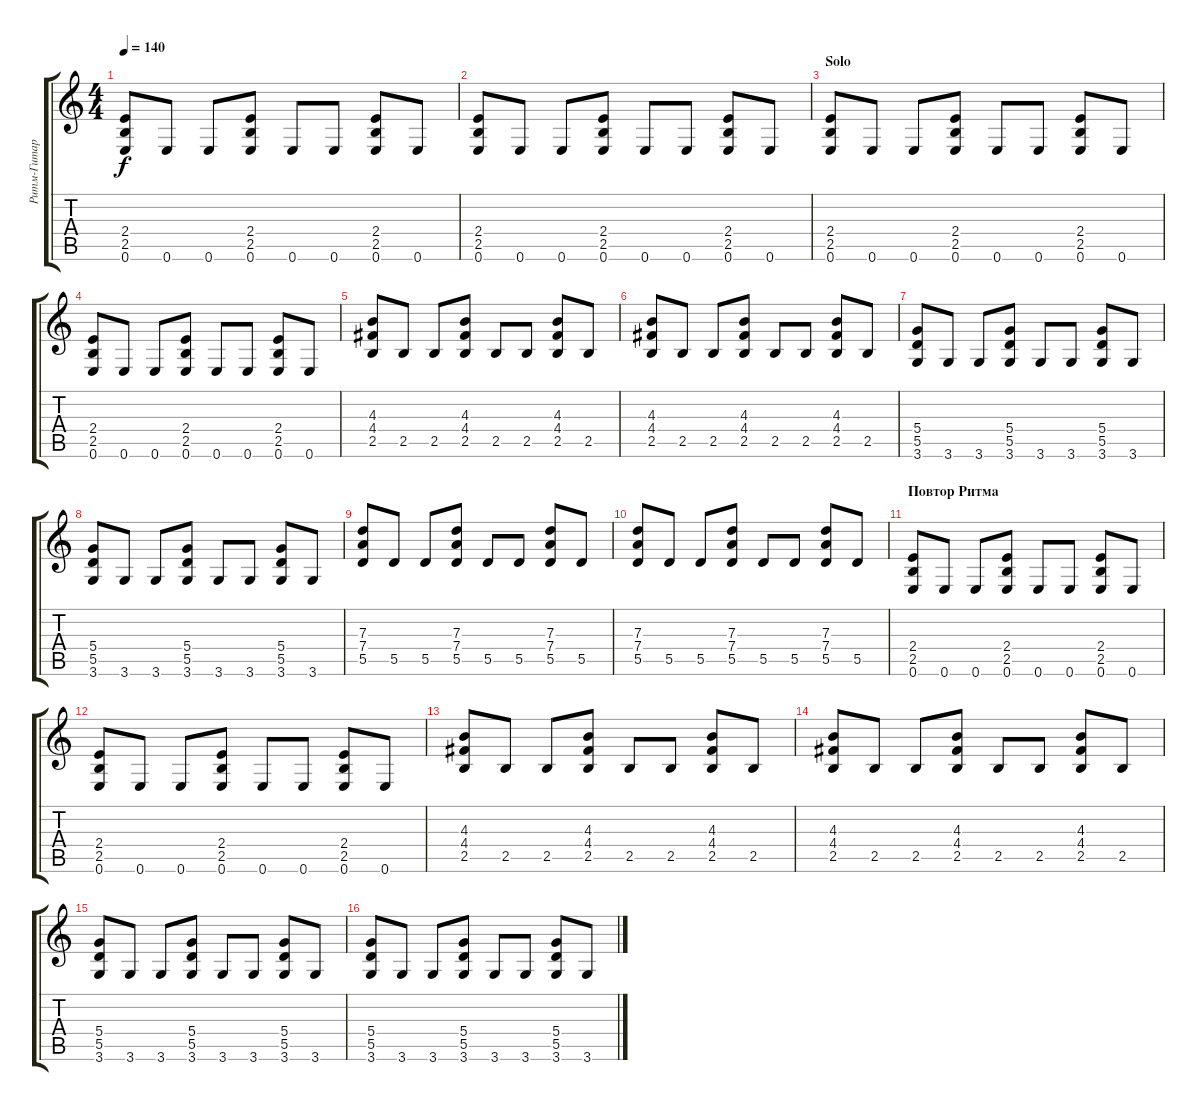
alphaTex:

\track ("Ритм-Гитара" "Ритм-Гитар") {instrument overdrivenguitar}
\staff {score tabs}
\tuning (E4 B3 G3 D3 A2 E2) {hide}
\ts (4 4)
\tempo 140
\clef g2
\ks c
(2.4 2.5 0.6).8{dy f instrument overdrivenguitar} 0.6.8 0.6.8 (2.4 2.5 0.6).8 0.6.8 0.6.8 (2.4 2.5 0.6).8 0.6.8 |
(2.4 2.5 0.6).8 0.6.8 0.6.8 (2.4 2.5 0.6).8 0.6.8 0.6.8 (2.4 2.5 0.6).8 0.6.8 |
\section ("" "Solo")
(2.4 2.5 0.6).8 0.6.8 0.6.8 (2.4 2.5 0.6).8 0.6.8 0.6.8 (2.4 2.5 0.6).8 0.6.8 |
(2.4 2.5 0.6).8 0.6.8 0.6.8 (2.4 2.5 0.6).8 0.6.8 0.6.8 (2.4 2.5 0.6).8 0.6.8 |
(4.3 4.4 2.5).8 2.5.8 2.5.8 (4.3 4.4 2.5).8 2.5.8 2.5.8 (4.3 4.4 2.5).8 2.5.8 |
(4.3 4.4 2.5).8 2.5.8 2.5.8 (4.3 4.4 2.5).8 2.5.8 2.5.8 (4.3 4.4 2.5).8 2.5.8 |
(5.4 5.5 3.6).8 3.6.8 3.6.8 (5.4 5.5 3.6).8 3.6.8 3.6.8 (5.4 5.5 3.6).8 3.6.8 |
(5.4 5.5 3.6).8 3.6.8 3.6.8 (5.4 5.5 3.6).8 3.6.8 3.6.8 (5.4 5.5 3.6).8 3.6.8 |
(7.3 7.4 5.5).8 5.5.8 5.5.8 (7.3 7.4 5.5).8 5.5.8 5.5.8 (7.3 7.4 5.5).8 5.5.8 |
(7.3 7.4 5.5).8 5.5.8 5.5.8 (7.3 7.4 5.5).8 5.5.8 5.5.8 (7.3 7.4 5.5).8 5.5.8 |
\section ("" "Повтор Ритма")
(2.4 2.5 0.6).8 0.6.8 0.6.8 (2.4 2.5 0.6).8 0.6.8 0.6.8 (2.4 2.5 0.6).8 0.6.8 |
(2.4 2.5 0.6).8 0.6.8 0.6.8 (2.4 2.5 0.6).8 0.6.8 0.6.8 (2.4 2.5 0.6).8 0.6.8 |
(4.3 4.4 2.5).8 2.5.8 2.5.8 (4.3 4.4 2.5).8 2.5.8 2.5.8 (4.3 4.4 2.5).8 2.5.8 |
(4.3 4.4 2.5).8 2.5.8 2.5.8 (4.3 4.4 2.5).8 2.5.8 2.5.8 (4.3 4.4 2.5).8 2.5.8 |
(5.4 5.5 3.6).8 3.6.8 3.6.8 (5.4 5.5 3.6).8 3.6.8 3.6.8 (5.4 5.5 3.6).8 3.6.8 |
(5.4 5.5 3.6).8 3.6.8 3.6.8 (5.4 5.5 3.6).8 3.6.8 3.6.8 (5.4 5.5 3.6).8 3.6.8
